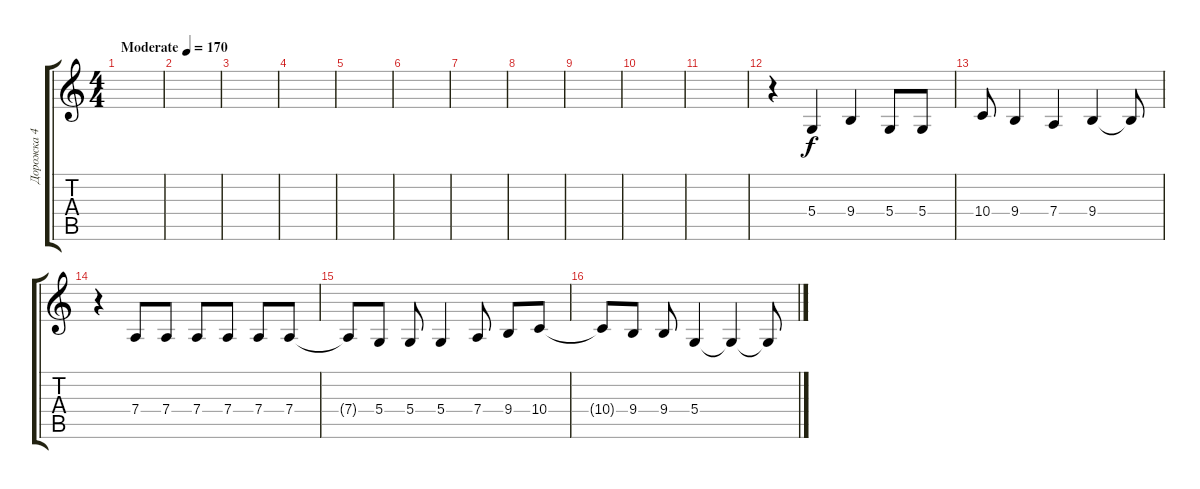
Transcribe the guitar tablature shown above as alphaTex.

\track ("Дорожка 4" "Дорожка 4") {instrument lead8bassandlead}
\staff {score tabs}
\tuning (E4 B3 G3 D3 A2 E2) {hide}
\ts (4 4)
\tempo (170 "Moderate")
\clef g2
\ks c
|
|
|
|
|
|
|
|
|
|
|
r.4 5.4.4 9.4.4 5.4.8 5.4.8 |
10.4.8 9.4.4 7.4.4 9.4.4 9.4{t}.8 |
r.4 7.4.8 7.4.8 7.4.8 7.4.8 7.4.8 7.4.8 |
7.4{t}.8 5.4.8 5.4.8 5.4.4 7.4.8 9.4.8 10.4.8 |
10.4{t}.8 9.4.8 9.4.8 5.4.4 5.4{t}.4 5.4{t}.8
